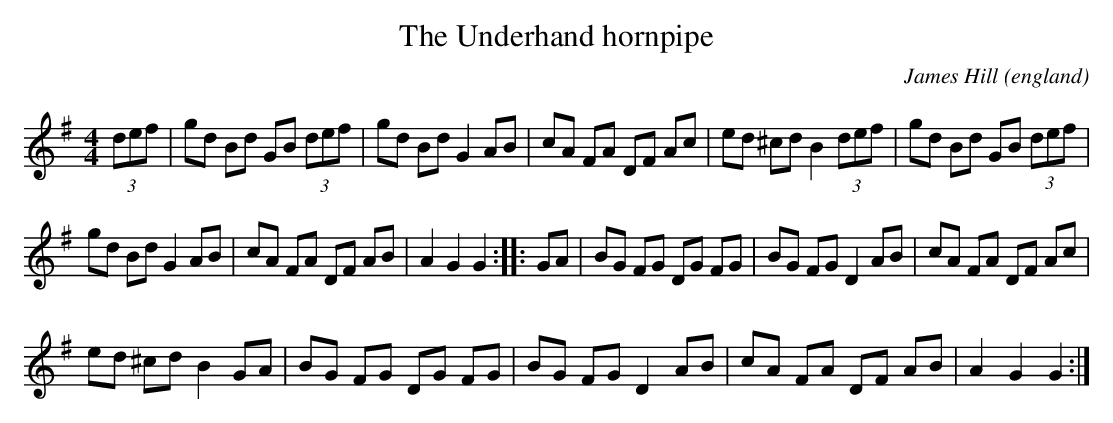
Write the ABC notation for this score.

X:1
T:Underhand hornpipe, The
O:england
M:4/4
C:James Hill
K:G
(3def |\
gd Bd GB (3 def| gd Bd G2 AB |\
cA FA DF Ac | ed ^cd B2 (3def|\
gd Bd GB (3def |
gd Bd G2 AB | \
cA FA DF AB | A2 G2 G2 :: GA |\
BG FG DG FG | BG FG D2 AB | \
cA FA DF Ac |
ed ^cd B2 GA | \
BG FG DG FG | BG FG D2 AB |\
cA FA DF AB | A2 G2 G2 :|
